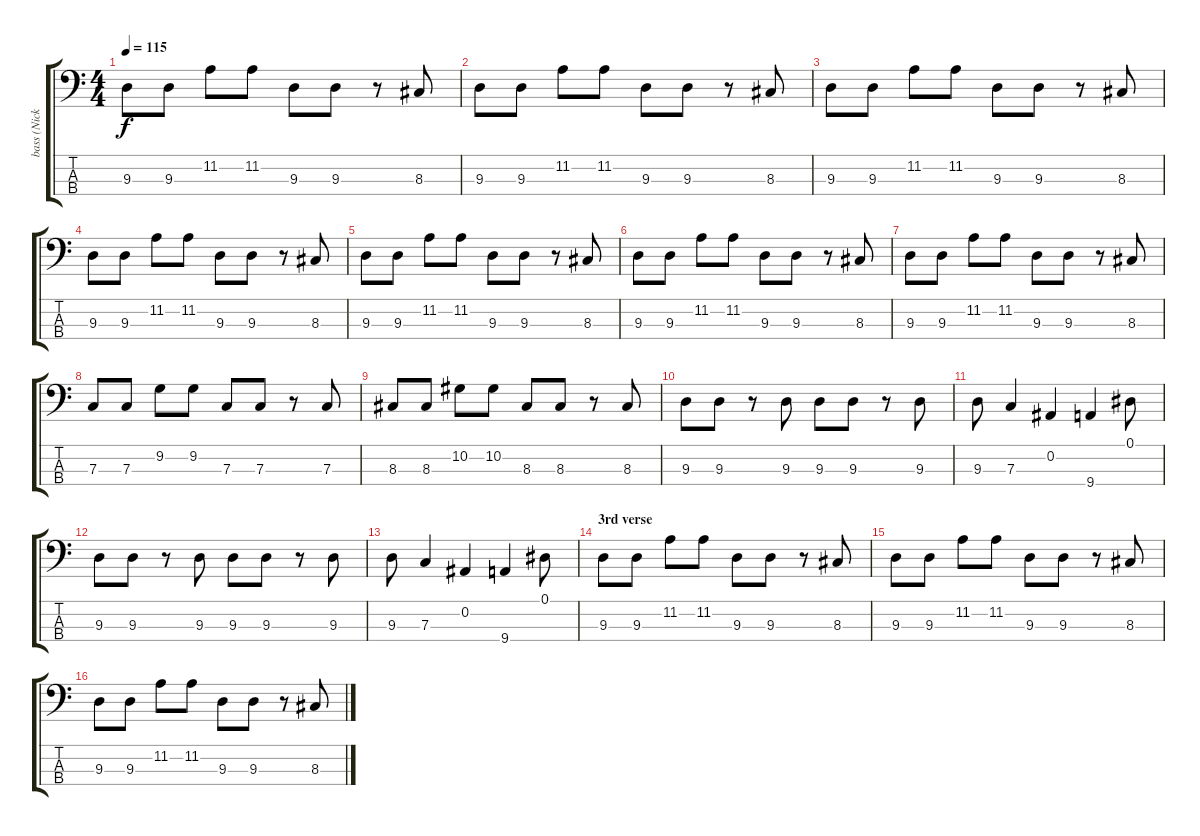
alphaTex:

\track ("bass (Nick Oliveri)" "bass (Nick") {instrument electricbasspick}
\staff {score tabs}
\tuning (Eb2 Bb1 F1 C1) {hide}
\ts (4 4)
\tempo 115
\clef f4
\ks c
9.3.8{dy f} 9.3.8 11.2.8 11.2.8 9.3.8 9.3.8 r.8 8.3.8 |
9.3.8 9.3.8 11.2.8 11.2.8 9.3.8 9.3.8 r.8 8.3.8 |
9.3.8 9.3.8 11.2.8 11.2.8 9.3.8 9.3.8 r.8 8.3.8 |
9.3.8 9.3.8 11.2.8 11.2.8 9.3.8 9.3.8 r.8 8.3.8 |
9.3.8 9.3.8 11.2.8 11.2.8 9.3.8 9.3.8 r.8 8.3.8 |
9.3.8 9.3.8 11.2.8 11.2.8 9.3.8 9.3.8 r.8 8.3.8 |
9.3.8 9.3.8 11.2.8 11.2.8 9.3.8 9.3.8 r.8 8.3.8 |
\section ("" "")
7.3.8 7.3.8 9.2.8 9.2.8 7.3.8 7.3.8 r.8 7.3.8 |
8.3.8 8.3.8 10.2.8 10.2.8 8.3.8 8.3.8 r.8 8.3.8 |
\section ("" "")
9.3.8 9.3.8 r.8 9.3.8 9.3.8 9.3.8 r.8 9.3.8 |
9.3.8 7.3.4 0.2.4 9.4.4 0.1.8 |
9.3.8 9.3.8 r.8 9.3.8 9.3.8 9.3.8 r.8 9.3.8 |
9.3.8 7.3.4 0.2.4 9.4.4 0.1.8 |
\section ("" "3rd verse")
9.3.8 9.3.8 11.2.8 11.2.8 9.3.8 9.3.8 r.8 8.3.8 |
9.3.8 9.3.8 11.2.8 11.2.8 9.3.8 9.3.8 r.8 8.3.8 |
9.3.8 9.3.8 11.2.8 11.2.8 9.3.8 9.3.8 r.8 8.3.8
